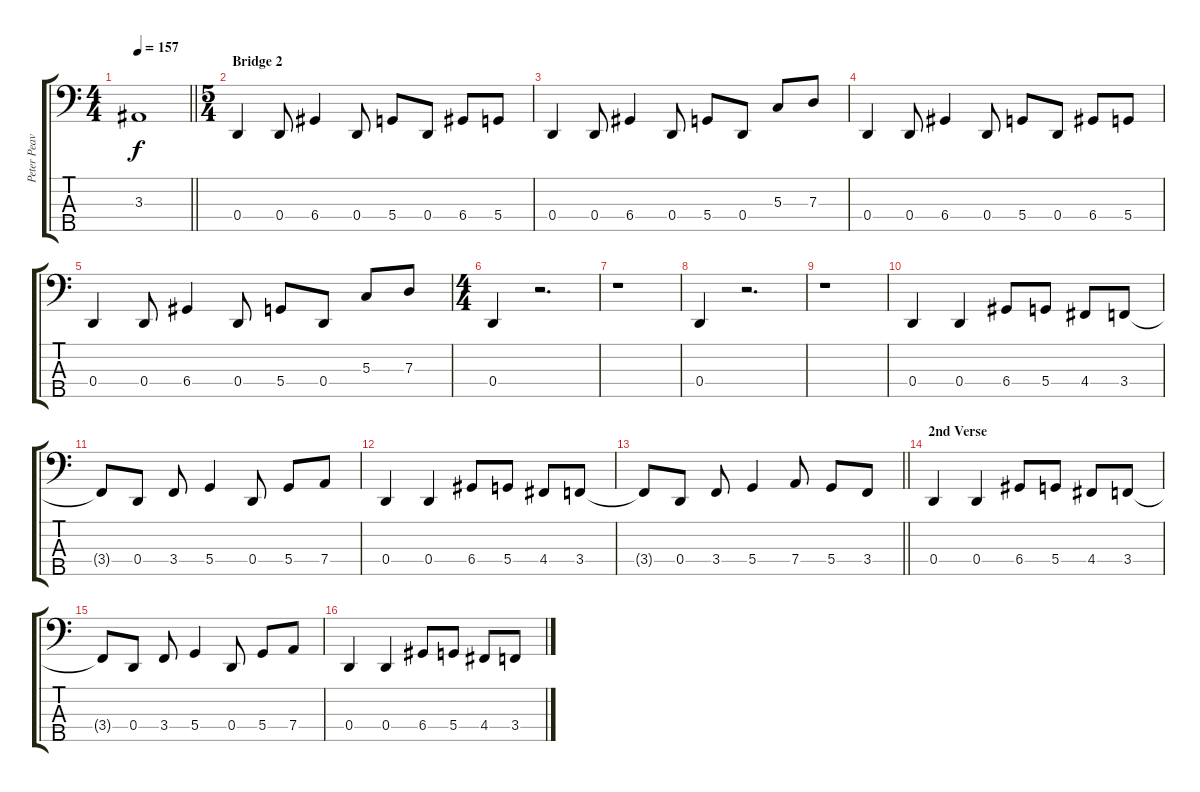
\track ("Peter Peavy Wagner" "Peter Peav") {instrument electricbasspick}
\staff {score tabs}
\tuning (F2 C2 G1 D1 A0) {hide}
\ts (4 4)
\tempo 157
\clef f4
\barLineRight lightlight
\ks c
3.3{t}.1{dy f} |
\ts (5 4)
\section ("" "Bridge 2")
0.4.4{instrument electricbasspick} 0.4.8 6.4.4 0.4.8 5.4.8 0.4.8 6.4.8 5.4.8 |
0.4.4 0.4.8 6.4.4 0.4.8 5.4.8 0.4.8 5.3.8 7.3.8 |
0.4.4 0.4.8 6.4.4 0.4.8 5.4.8 0.4.8 6.4.8 5.4.8 |
0.4.4 0.4.8 6.4.4 0.4.8 5.4.8 0.4.8 5.3.8 7.3.8 |
\ts (4 4)
0.4.4 r.2{d} |
r.1 |
0.4.4 r.2{d} |
r.1 |
0.4.4 0.4.4 6.4.8 5.4.8 4.4.8 3.4.8 |
3.4{t}.8 0.4.8 3.4.8 5.4.4 0.4.8 5.4.8 7.4.8 |
0.4.4 0.4.4 6.4.8 5.4.8 4.4.8 3.4.8 |
\barLineRight lightlight
3.4{t}.8 0.4.8 3.4.8 5.4.4 7.4.8 5.4.8 3.4.8 |
\section ("" "2nd Verse")
0.4.4 0.4.4 6.4.8 5.4.8 4.4.8 3.4.8 |
3.4{t}.8 0.4.8 3.4.8 5.4.4 0.4.8 5.4.8 7.4.8 |
0.4.4 0.4.4 6.4.8 5.4.8 4.4.8 3.4.8
